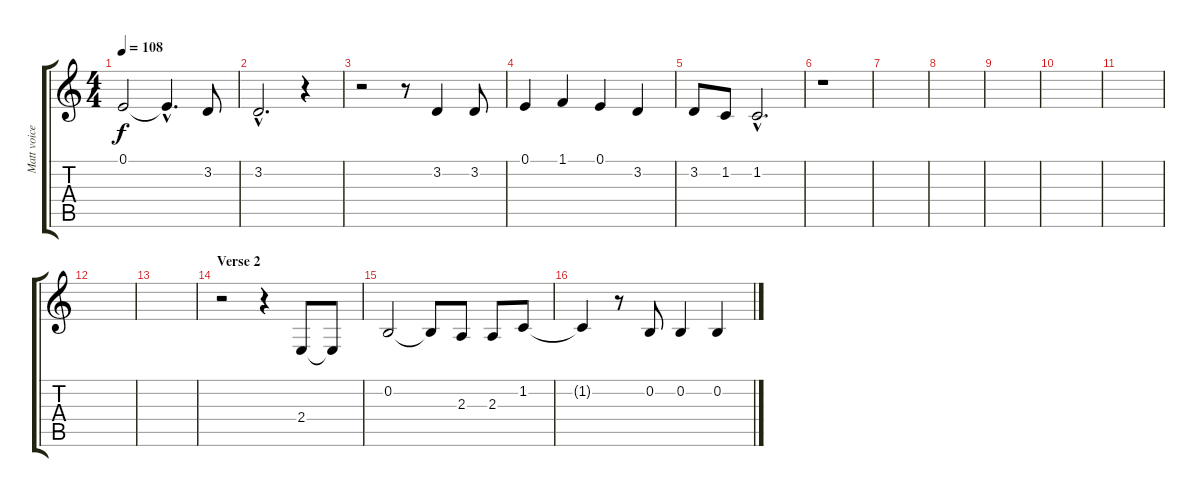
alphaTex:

\track ("Matt voice" "Matt voice") {instrument violin}
\staff {score tabs}
\tuning (E4 B3 G3 D3 A2 E2) {hide}
\ts (4 4)
\tempo 108
\clef g2
\ks c
0.1.2{dy f} 0.1{hac t}.4{d} 3.2.8 |
3.2{hac}.2{d} r.4 |
r.2 r.8 3.2.4 3.2.8 |
0.1.4 1.1.4 0.1.4 3.2.4 |
3.2.8 1.2.8 1.2{hac}.2{d} |
r.1 |
|
|
|
|
|
|
|
\section ("" "Verse 2")
r.2 r.4 2.4.8 2.4{t}.8 |
0.2.2 0.2{t}.8 2.3.8 2.3.8 1.2.8 |
1.2{t}.4 r.8 0.2.8 0.2.4 0.2.4
